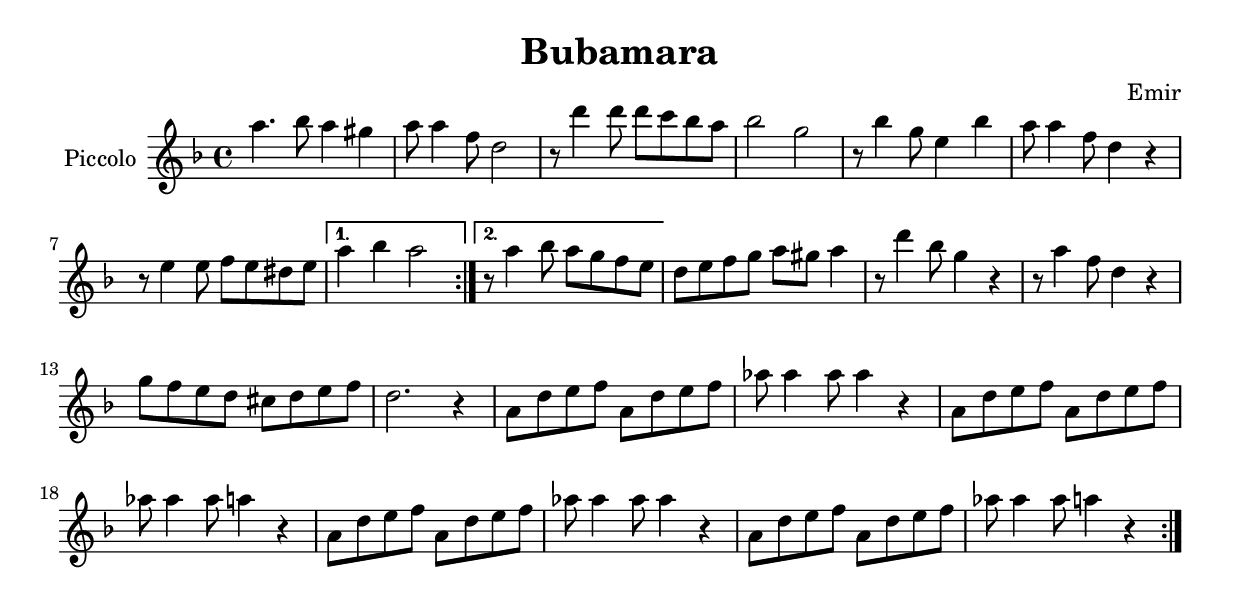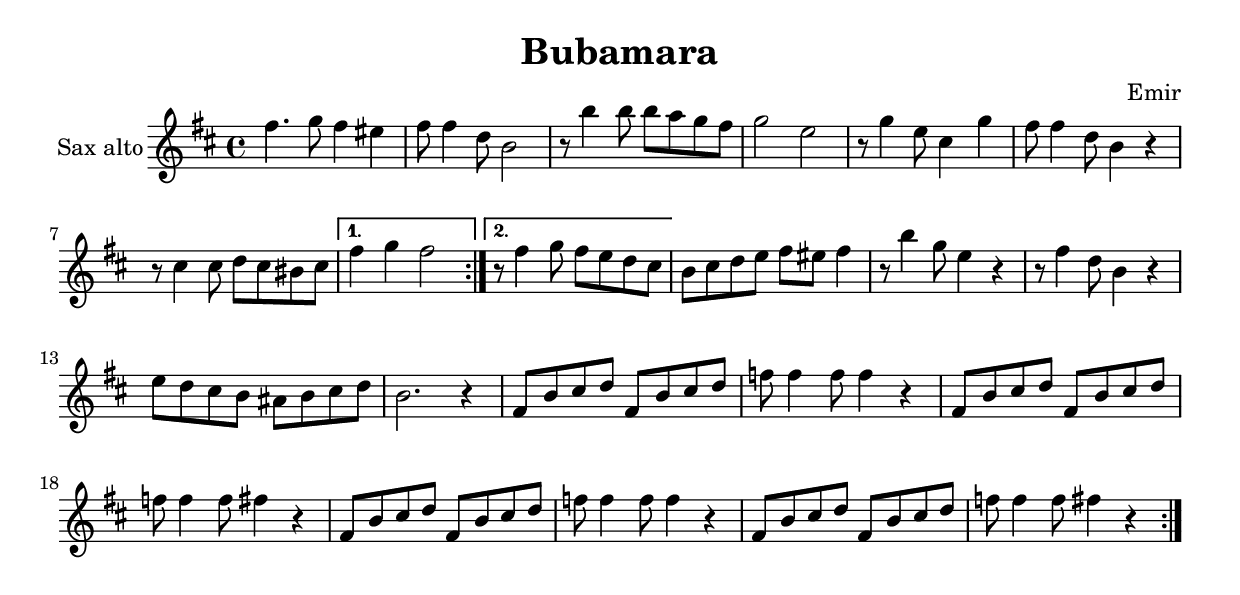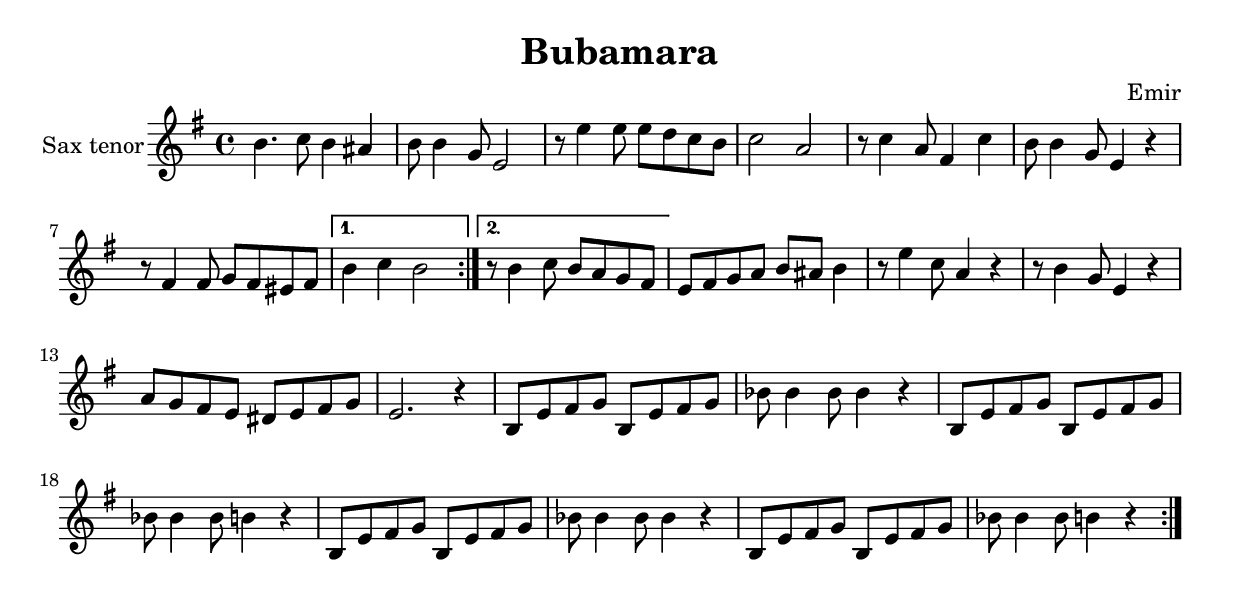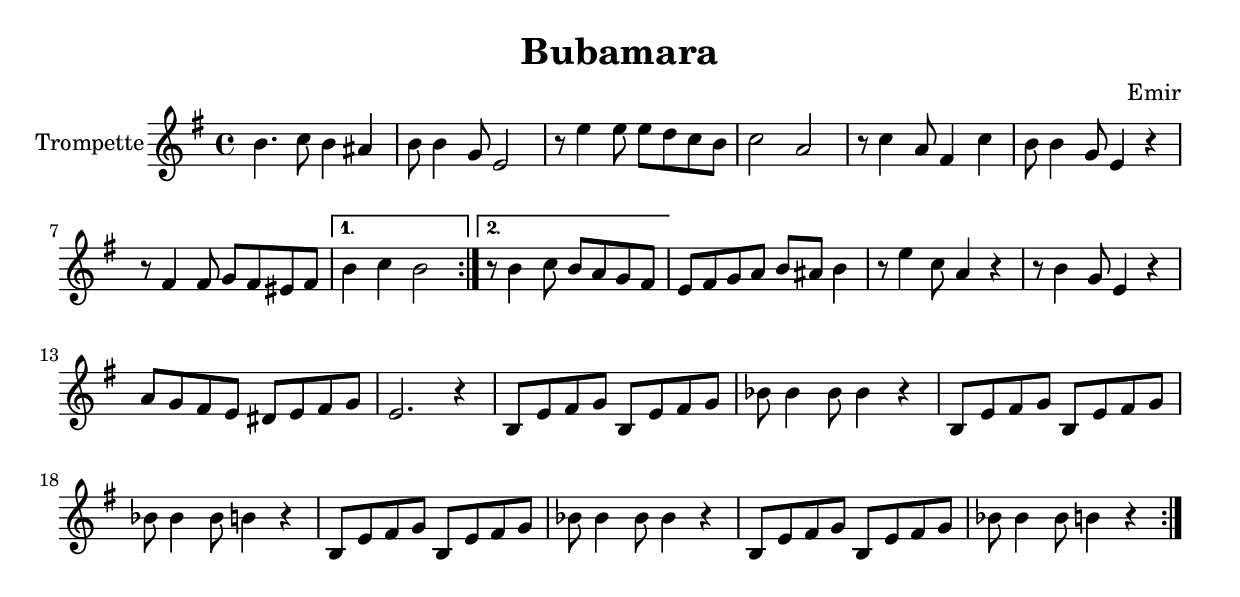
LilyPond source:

\version "2.18.2"
\language "français"

\header {
  title = "Bubamara"
  subtitle = ""
  composer = "Emir"
}

global = {
  \key fa \major
  \time 4/4
}

voixUnCommon= \repeat volta 2  { \repeat volta 2 {  la'4. sib8 la4 sold la8 la4 fa8 re2 r8 re'4 re8 re do sib la sib2 sol r8 sib4 sol8 mi4 sib' la8 la4 fa8 re4 r r8 mi4 mi8 fa mi red mi }
  \alternative {
     { la4 sib4 la2 }
     { r8 la4 sib8 la sol fa mi }
  }
  re mi fa sol la sold la4 r8 re4 sib8 sol4 r r8 la4 fa8 re4 r sol8 fa mi re dod re mi fa re2. r4
  la8 re mi fa la, re mi fa lab lab4 lab8 lab4 r la,8 re mi fa la, re mi fa lab lab4 lab8 la4 r
  la,8 re mi fa la, re mi fa lab lab4 lab8 lab4 r la,8 re mi fa la, re mi fa lab lab4 lab8 la4 r
}


piccolo =  \relative do'' {
  \global
  \voixUnCommon
}

saxTenorUn = \transpose sib do  \relative do'' {
  \global
  \voixUnCommon
}

trumpetUn =  \transpose sib do \piccolo
saxAltoUn =  \transpose mib do \piccolo

\book {
  \bookOutputSuffix "trumpet"
  \score {
    \new Staff \with {
      instrumentName = "Trompette"
      midiInstrument = "trumpet"
    } \trumpetUn
    \layout { }
    \midi {
      \tempo 4=140
    }
  }
}

\book {
  \bookOutputSuffix "piccolo"
  \score {
    \new Staff \with {
      instrumentName = "Piccolo"
      midiInstrument = "piccolo"
    } \piccolo
    \layout { }
    \midi {
      \tempo 4=140
    }
  }
}

\book {
  \bookOutputSuffix "sax_alto"
  \score {
    \new Staff \with {
      instrumentName = "Sax alto"
      midiInstrument = "sax alto"
    } \saxAltoUn
    \layout { }
    \midi {
      \tempo 4=140
    }
  }
}

\book {
  \bookOutputSuffix "tenor"
  \score {
    \new Staff \with {
      instrumentName = "Sax tenor"
      midiInstrument = "sax tenor"
    } \saxTenorUn
    \layout { }
    \midi {
      \tempo 4=140
    }
  }
}
